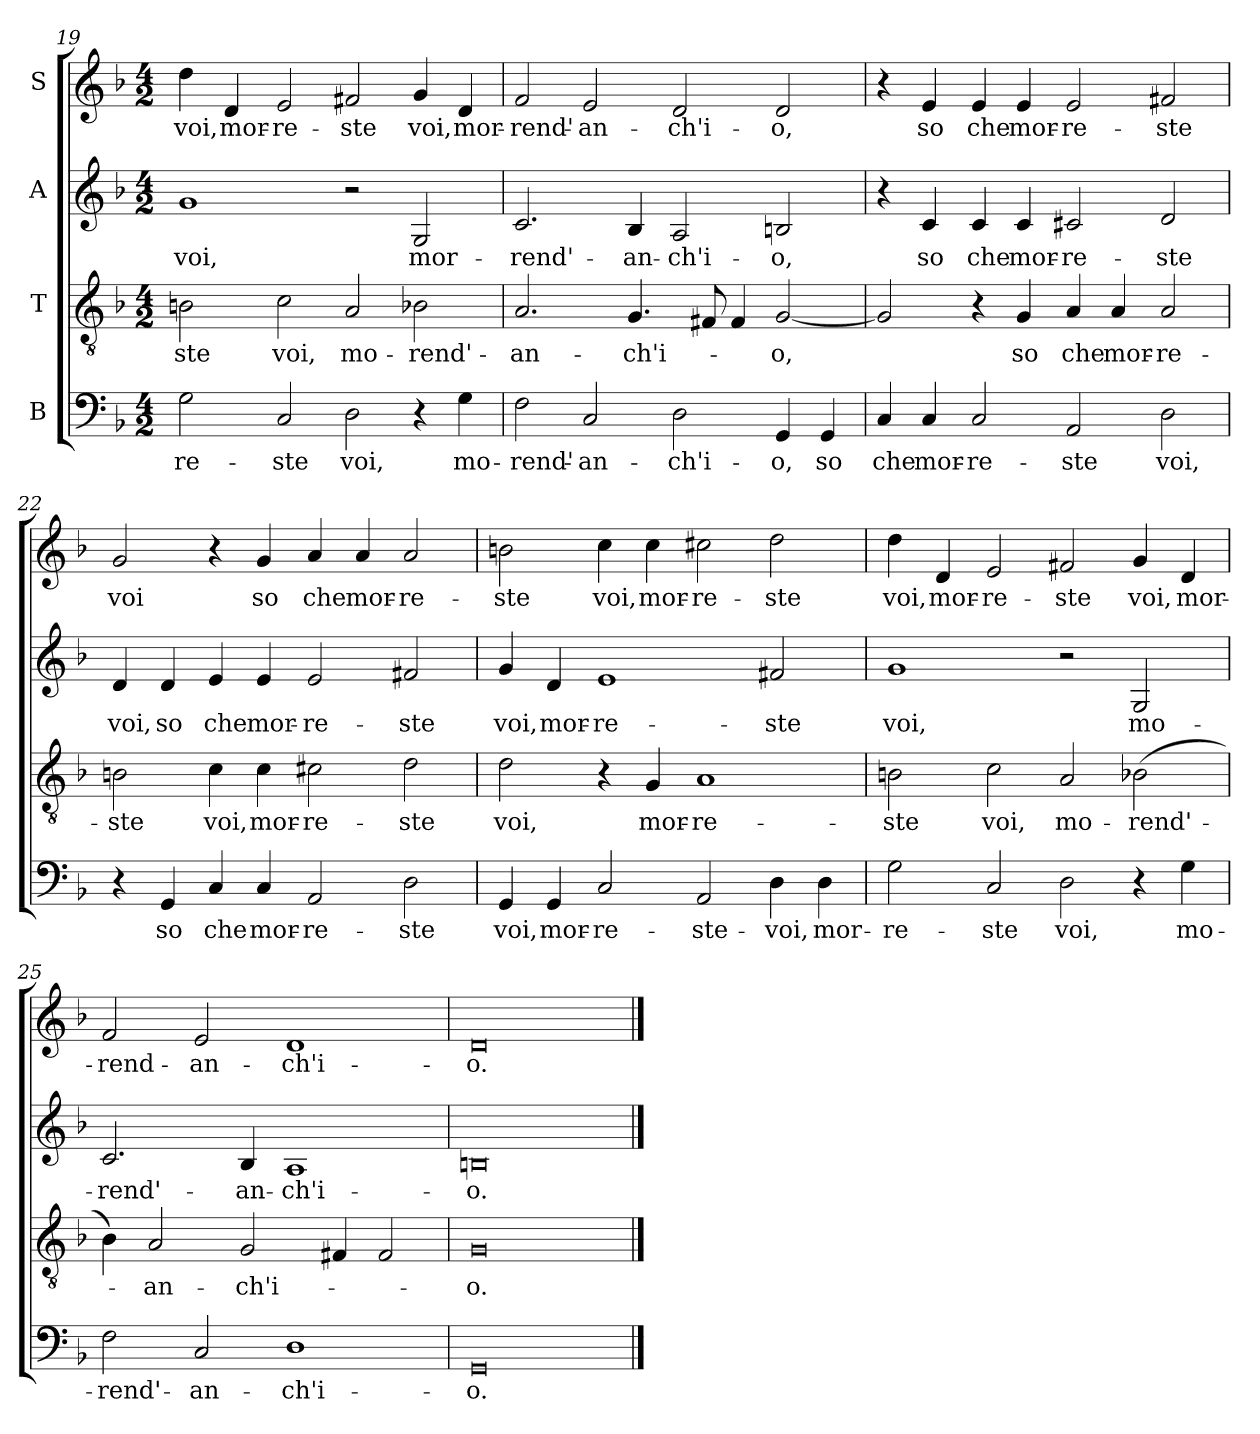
**kern	**text	**kern	**text	**kern	**text	**kern	**text
*part4	*part4	*part3	*part3	*part2	*part2	*part1	*part1
*staff4	*staff4	*staff3	*staff3	*staff2	*staff2	*staff1	*staff1
*I"B	*	*I"T	*	*I"A	*	*I"S	*
*clefF4	*	*clefGv2	*	*clefG2	*	*clefG2	*
*k[b-]	*	*k[b-]	*	*k[b-]	*	*k[b-]	*
*M4/2	*	*M4/2	*	*M4/2	*	*M4/2	*
=19	=19	=19	=19	=19	=19	=19	=19
!	!LO:LY:b	!	!LO:LY:b	!	!LO:LY:b	!	!LO:LY:b
2G\	-re-	2Bn\	-ste	1g	voi,	4dd\	voi,
!	!	!	!	!	!	!	!LO:LY:b
.	.	.	.	.	.	4d/	mor-
!	!LO:LY:b	!	!LO:LY:b	!	!	!	!LO:LY:b
2C/	-ste	2c\	voi,	.	.	2e/	-re-
!	!LO:LY:b	!	!LO:LY:b	!	!	!	!LO:LY:b
2D\	voi,	2A/	mo-	2r	.	2f#X/	-ste
!	!	!	!LO:LY:b	!	!LO:LY:b	!	!LO:LY:b
4r	.	2B-X\	-rend'-	2G/	mor-	4g/	voi,
!	!LO:LY:b	!	!	!	!	!	!LO:LY:b
4G\	mo-	.	.	.	.	4d/	mor-
=20	=20	=20	=20	=20	=20	=20	=20
!	!LO:LY:b	!	!LO:LY:b	!	!LO:LY:b	!	!LO:LY:b
2F\	-rend'-	2.A/	-an-	2.c/	-rend'-	2f/	-rend'-
!	!LO:LY:b	!	!	!	!	!	!LO:LY:b
2C/	-an-	.	.	.	.	2e/	-an-
!	!	!	!LO:LY:b	!	!LO:LY:b	!	!
.	.	4.G/	-ch'i-	4B-/	-an-	.	.
!	!LO:LY:b	!	!	!	!LO:LY:b	!	!LO:LY:b
2D\	-ch'i-	.	.	2A/	-ch'i-	2d/	-ch'i-
.	.	8F#X/	.	.	.	.	.
.	.	4F#/	.	.	.	.	.
!	!LO:LY:b	!	!LO:LY:b	!	!LO:LY:b	!	!LO:LY:b
4GG/	-o,	[2G/	-o,	2Bn/	-o,	2d/	-o,
!	!LO:LY:b	!	!	!	!	!	!
4GG/	so	.	.	.	.	.	.
!!LO:LB:g=z
=21	=21	=21	=21	=21	=21	=21	=21
!	!LO:LY:b	!	!	!	!	!	!
4C/	che	2G/]	.	4r	.	4r	.
!	!LO:LY:b	!	!	!	!LO:LY:b	!	!LO:LY:b
4C/	mor-	.	.	4c/	so	4e/	so
!	!LO:LY:b	!	!	!	!LO:LY:b	!	!LO:LY:b
2C/	-re-	4r	.	4c/	che	4e/	che
!	!	!	!LO:LY:b	!	!LO:LY:b	!	!LO:LY:b
.	.	4G/	so	4c/	mor-	4e/	mor-
!	!LO:LY:b	!	!LO:LY:b	!	!LO:LY:b	!	!LO:LY:b
2AA/	-ste	4A/	che	2c#X/	-re-	2e/	-re-
!	!	!	!LO:LY:b	!	!	!	!
.	.	4A/	mor-	.	.	.	.
!	!LO:LY:b	!	!LO:LY:b	!	!LO:LY:b	!	!LO:LY:b
2D\	voi,	2A/	-re-	2d/	-ste	2f#X/	-ste
=22	=22	=22	=22	=22	=22	=22	=22
!	!	!	!LO:LY:b	!	!LO:LY:b	!	!LO:LY:b
4r	.	2Bn\	-ste	4d/	voi,	2g/	voi
!	!LO:LY:b	!	!	!	!LO:LY:b	!	!
4GG/	so	.	.	4d/	so	.	.
!	!LO:LY:b	!	!LO:LY:b	!	!LO:LY:b	!	!
4C/	che	4c\	voi,	4e/	che	4r	.
!	!LO:LY:b	!	!LO:LY:b	!	!LO:LY:b	!	!LO:LY:b
4C/	mor-	4c\	mor-	4e/	mor-	4g/	so
!	!LO:LY:b	!	!LO:LY:b	!	!LO:LY:b	!	!LO:LY:b
2AA/	-re-	2c#X\	-re-	2e/	-re-	4a/	che
!	!	!	!	!	!	!	!LO:LY:b
.	.	.	.	.	.	4a/	mor-
!	!LO:LY:b	!	!LO:LY:b	!	!LO:LY:b	!	!LO:LY:b
2D\	-ste	2d\	-ste	2f#X/	-ste	2a/	-re-
=23	=23	=23	=23	=23	=23	=23	=23
!	!LO:LY:b	!	!LO:LY:b	!	!LO:LY:b	!	!LO:LY:b
4GG/	voi,	2d\	voi,	4g/	voi,	2bn\	-ste
!	!LO:LY:b	!	!	!	!LO:LY:b	!	!
4GG/	mor-	.	.	4d/	mor-	.	.
!	!LO:LY:b	!	!	!	!LO:LY:b	!	!LO:LY:b
2C/	-re-	4r	.	1e	-re-	4cc\	voi,
!	!	!	!LO:LY:b	!	!	!	!LO:LY:b
.	.	4G/	mor-	.	.	4cc\	mor-
!	!LO:LY:b	!	!LO:LY:b	!	!	!	!LO:LY:b
2AA/	-ste-	1A	-re-	.	.	2cc#X\	-re-
!	!LO:LY:b	!	!	!	!LO:LY:b	!	!LO:LY:b
4D\	-voi,	.	.	2f#X/	-ste	2dd\	-ste
!	!LO:LY:b	!	!	!	!	!	!
4D\	mor-	.	.	.	.	.	.
!!LO:PB:g=z
=24	=24	=24	=24	=24	=24	=24	=24
!	!LO:LY:b	!	!LO:LY:b	!	!LO:LY:b	!	!LO:LY:b
2G\	-re-	2Bn\	-ste	1g	voi,	4dd\	voi,
!	!	!	!	!	!	!	!LO:LY:b
.	.	.	.	.	.	4d/	mor-
!	!LO:LY:b	!	!LO:LY:b	!	!	!	!LO:LY:b
2C/	-ste	2c\	voi,	.	.	2e/	-re-
!	!LO:LY:b	!	!LO:LY:b	!	!	!	!LO:LY:b
2D\	voi,	2A/	mo-	2r	.	2f#X/	-ste
!	!	!	!LO:LY:b	!	!LO:LY:b	!	!LO:LY:b
4r	.	(>2B-X\	-rend'-	2G/	mo-	4g/	voi,
!	!LO:LY:b	!	!	!	!	!	!LO:LY:b
4G\	mo-	.	.	.	.	4d/	mor-
=25	=25	=25	=25	=25	=25	=25	=25
!	!LO:LY:b	!	!	!	!LO:LY:b	!	!LO:LY:b
2F\	-rend'-	4B-\)	.	2.c/	-rend'-	2f/	-rend-
!	!	!	!LO:LY:b	!	!	!	!
.	.	2A/	-an-	.	.	.	.
!	!LO:LY:b	!	!	!	!	!	!LO:LY:b
2C/	-an-	.	.	.	.	2e/	-an-
!	!	!	!LO:LY:b	!	!LO:LY:b	!	!
.	.	2G/	-ch'i-	4B-/	-an-	.	.
!	!LO:LY:b	!	!	!	!LO:LY:b	!	!LO:LY:b
1D	-ch'i-	.	.	1A	-ch'i-	1d	-ch'i-
.	.	4F#X/	.	.	.	.	.
.	.	2F#/	.	.	.	.	.
=26	=26	=26	=26	=26	=26	=26	=26
!	!LO:LY:b	!	!LO:LY:b	!	!LO:LY:b	!	!LO:LY:b
0GG	-o.	0G	-o.	0Bn	-o.	0d	-o.
==	==	==	==	==	==	==	==
*-	*-	*-	*-	*-	*-	*-	*-
